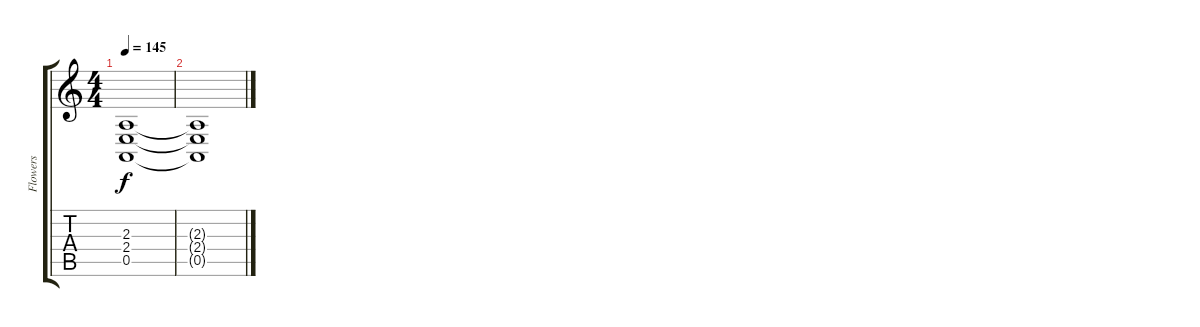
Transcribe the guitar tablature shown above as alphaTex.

\track ("Flowers" "Flowers") {instrument pad8sweep}
\staff {score tabs}
\tuning (E4 B3 G3 D3 A2 E2) {hide}
\ts (4 4)
\tempo 145
\clef g2
\ks c
(2.3 2.4 0.5).1{dy f} |
(2.3{t} 2.4{t} 0.5{t}).1
